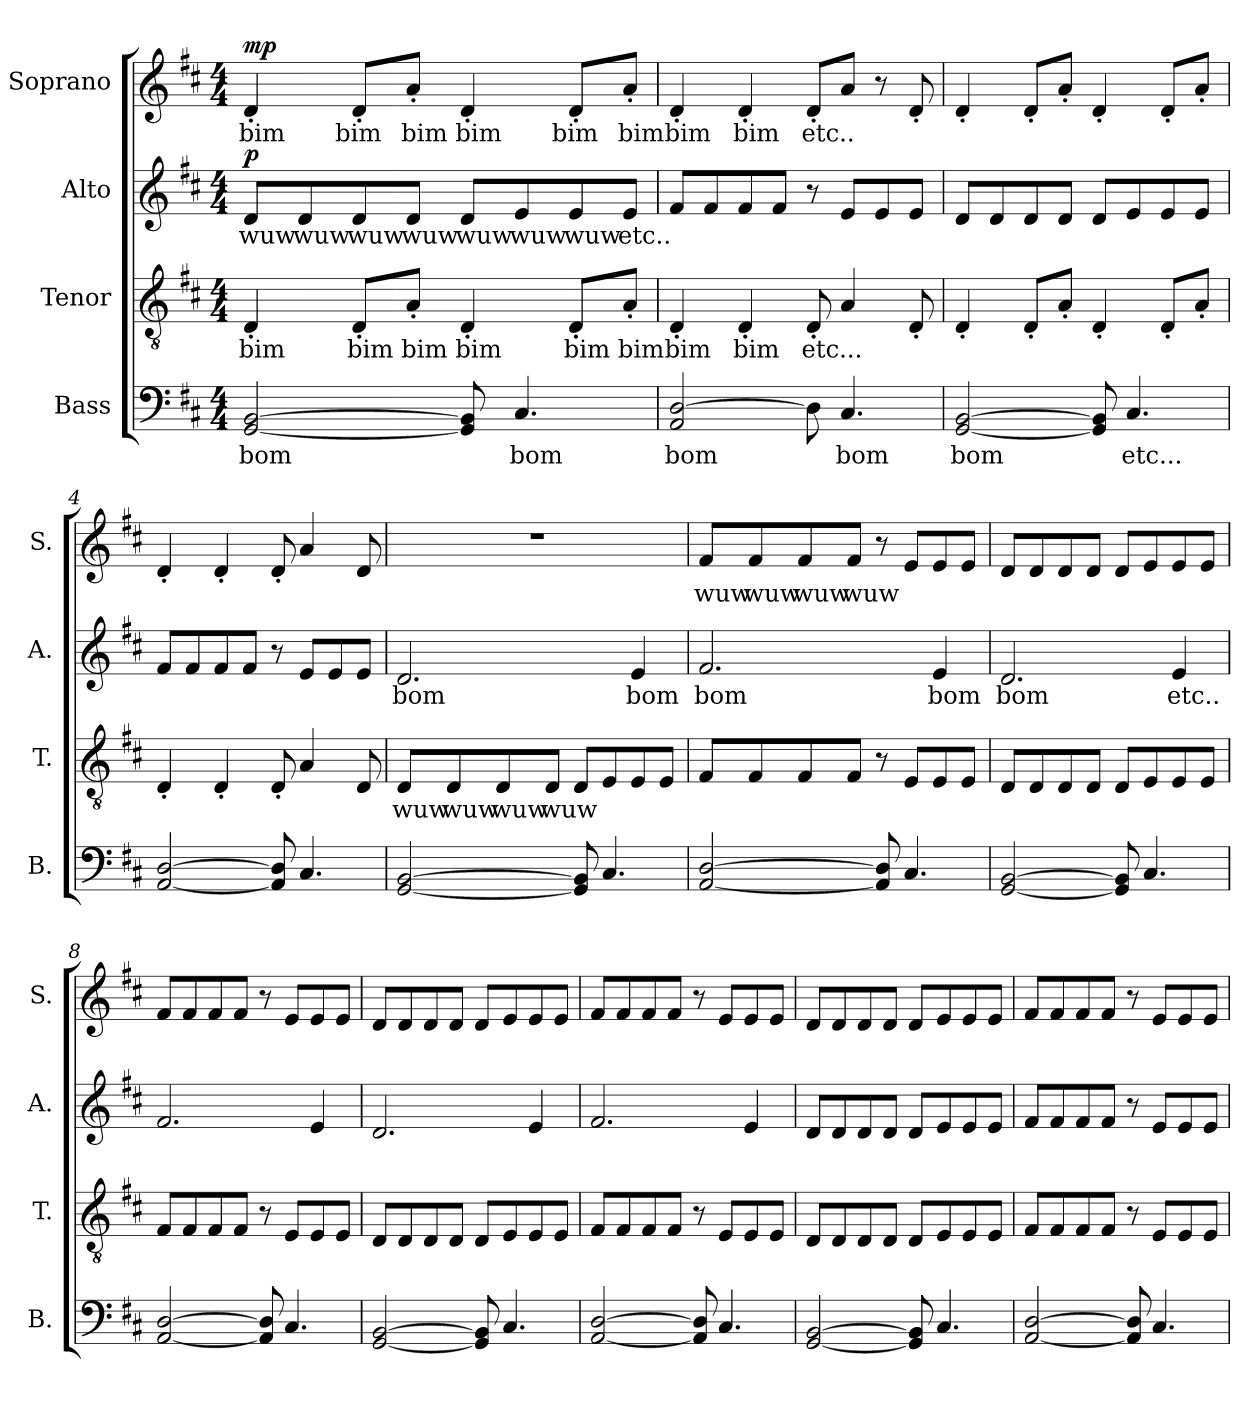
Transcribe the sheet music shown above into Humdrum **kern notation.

**kern	**text	**kern	**text	**kern	**text	**dynam	**kern	**text	**dynam
*part4	*part4	*part3	*part3	*part2	*part2	*part2	*part1	*part1	*part1
*staff4	*staff4	*staff3	*staff3	*staff2	*staff2	*staff2	*staff1	*staff1	*staff1
*I"Bass	*	*I"Tenor	*	*I"Alto	*	*	*I"Soprano	*	*
*I'B.	*	*I'T.	*	*I'A.	*	*	*I'S.	*	*
*clefF4	*	*clefGv2	*	*clefG2	*	*	*clefG2	*	*
*k[f#c#]	*	*k[f#c#]	*	*k[f#c#]	*	*	*k[f#c#]	*	*
*M4/4	*	*M4/4	*	*M4/4	*	*	*M4/4	*	*
=1	=1	=1	=1	=1	=1	=1	=1	=1	=1
!	!	!	!	!	!	!LO:DY:a	!	!	!LO:DY:a
[2GG/ [2BB/	bom	4D'/	bim	8d/L	wuw	p	4d'/	bim	mp
.	.	.	.	8d/	wuw	.	.	.	.
.	.	8D'/L	bim	8d/	wuw	.	8d'/L	bim	.
.	.	8A'/J	bim	8d/J	wuw	.	8a'/J	bim	.
8GG/] 8BB/]	.	4D'/	bim	8d/L	wuw	.	4d'/	bim	.
4.C#/	bom	.	.	8e/	wuw	.	.	.	.
.	.	8D'/L	bim	8e/	wuw	.	8d'/L	bim	.
.	.	8A'/J	bim	8e/J	etc..	.	8a'/J	bim	.
=2	=2	=2	=2	=2	=2	=2	=2	=2	=2
2AA/ [2D/	bom	4D'/	bim	8f#/L	.	.	4d'/	bim	.
.	.	.	.	8f#/	.	.	.	.	.
.	.	4D'/	bim	8f#/	.	.	4d'/	bim	.
.	.	.	.	8f#/J	.	.	.	.	.
8D\]	.	8D'/	etc...	8r	.	.	8d'/L	etc..	.
4.C#/	bom	4A/	.	8e/L	.	.	8a/J	.	.
.	.	.	.	8e/	.	.	8r	.	.
.	.	8D'/	.	8e/J	.	.	8d'/	.	.
=3	=3	=3	=3	=3	=3	=3	=3	=3	=3
[2GG/ [2BB/	bom	4D'/	.	8d/L	.	.	4d'/	.	.
.	.	.	.	8d/	.	.	.	.	.
.	.	8D'/L	.	8d/	.	.	8d'/L	.	.
.	.	8A'/J	.	8d/J	.	.	8a'/J	.	.
8GG/] 8BB/]	.	4D'/	.	8d/L	.	.	4d'/	.	.
4.C#/	etc...	.	.	8e/	.	.	.	.	.
.	.	8D'/L	.	8e/	.	.	8d'/L	.	.
.	.	8A'/J	.	8e/J	.	.	8a'/J	.	.
!!LO:LB:g=z
=4	=4	=4	=4	=4	=4	=4	=4	=4	=4
[2AA/ [2D/	.	4D'/	.	8f#/L	.	.	4d'/	.	.
.	.	.	.	8f#/	.	.	.	.	.
.	.	4D'/	.	8f#/	.	.	4d'/	.	.
.	.	.	.	8f#/J	.	.	.	.	.
8AA/] 8D/]	.	8D'/	.	8r	.	.	8d'/	.	.
4.C#/	.	4A/	.	8e/L	.	.	4a/	.	.
.	.	.	.	8e/	.	.	.	.	.
.	.	8D/	.	8e/J	.	.	8d/	.	.
=5	=5	=5	=5	=5	=5	=5	=5	=5	=5
[2GG/ [2BB/	.	8D/L	wuw	2.d/	bom	.	1r	.	.
.	.	8D/	wuw	.	.	.	.	.	.
.	.	8D/	wuw	.	.	.	.	.	.
.	.	8D/J	wuw	.	.	.	.	.	.
8GG/] 8BB/]	.	8D/L	.	.	.	.	.	.	.
4.C#/	.	8E/	.	.	.	.	.	.	.
.	.	8E/	.	4e/	bom	.	.	.	.
.	.	8E/J	.	.	.	.	.	.	.
=6	=6	=6	=6	=6	=6	=6	=6	=6	=6
[2AA/ [2D/	.	8F#/L	.	2.f#/	bom	.	8f#/L	wuw	.
.	.	8F#/	.	.	.	.	8f#/	wuw	.
.	.	8F#/	.	.	.	.	8f#/	wuw	.
.	.	8F#/J	.	.	.	.	8f#/J	wuw	.
8AA/] 8D/]	.	8r	.	.	.	.	8r	.	.
4.C#/	.	8E/L	.	.	.	.	8e/L	.	.
.	.	8E/	.	4e/	bom	.	8e/	.	.
.	.	8E/J	.	.	.	.	8e/J	.	.
!!LO:PB:g=z
=7	=7	=7	=7	=7	=7	=7	=7	=7	=7
[2GG/ [2BB/	.	8D/L	.	2.d/	bom	.	8d/L	.	.
.	.	8D/	.	.	.	.	8d/	.	.
.	.	8D/	.	.	.	.	8d/	.	.
.	.	8D/J	.	.	.	.	8d/J	.	.
8GG/] 8BB/]	.	8D/L	.	.	.	.	8d/L	.	.
4.C#/	.	8E/	.	.	.	.	8e/	.	.
.	.	8E/	.	4e/	etc..	.	8e/	.	.
.	.	8E/J	.	.	.	.	8e/J	.	.
=8	=8	=8	=8	=8	=8	=8	=8	=8	=8
[2AA/ [2D/	.	8F#/L	.	2.f#/	.	.	8f#/L	.	.
.	.	8F#/	.	.	.	.	8f#/	.	.
.	.	8F#/	.	.	.	.	8f#/	.	.
.	.	8F#/J	.	.	.	.	8f#/J	.	.
8AA/] 8D/]	.	8r	.	.	.	.	8r	.	.
4.C#/	.	8E/L	.	.	.	.	8e/L	.	.
.	.	8E/	.	4e/	.	.	8e/	.	.
.	.	8E/J	.	.	.	.	8e/J	.	.
=9	=9	=9	=9	=9	=9	=9	=9	=9	=9
[2GG/ [2BB/	.	8D/L	.	2.d/	.	.	8d/L	.	.
.	.	8D/	.	.	.	.	8d/	.	.
.	.	8D/	.	.	.	.	8d/	.	.
.	.	8D/J	.	.	.	.	8d/J	.	.
8GG/] 8BB/]	.	8D/L	.	.	.	.	8d/L	.	.
4.C#/	.	8E/	.	.	.	.	8e/	.	.
.	.	8E/	.	4e/	.	.	8e/	.	.
.	.	8E/J	.	.	.	.	8e/J	.	.
=10	=10	=10	=10	=10	=10	=10	=10	=10	=10
[2AA/ [2D/	.	8F#/L	.	2.f#/	.	.	8f#/L	.	.
.	.	8F#/	.	.	.	.	8f#/	.	.
.	.	8F#/	.	.	.	.	8f#/	.	.
.	.	8F#/J	.	.	.	.	8f#/J	.	.
8AA/] 8D/]	.	8r	.	.	.	.	8r	.	.
4.C#/	.	8E/L	.	.	.	.	8e/L	.	.
.	.	8E/	.	4e/	.	.	8e/	.	.
.	.	8E/J	.	.	.	.	8e/J	.	.
=11	=11	=11	=11	=11	=11	=11	=11	=11	=11
[2GG/ [2BB/	.	8D/L	.	8d/L	.	.	8d/L	.	.
.	.	8D/	.	8d/	.	.	8d/	.	.
.	.	8D/	.	8d/	.	.	8d/	.	.
.	.	8D/J	.	8d/J	.	.	8d/J	.	.
8GG/] 8BB/]	.	8D/L	.	8d/L	.	.	8d/L	.	.
4.C#/	.	8E/	.	8e/	.	.	8e/	.	.
.	.	8E/	.	8e/	.	.	8e/	.	.
.	.	8E/J	.	8e/J	.	.	8e/J	.	.
!!LO:LB:g=z
=12	=12	=12	=12	=12	=12	=12	=12	=12	=12
[2AA/ [2D/	.	8F#/L	.	8f#/L	.	.	8f#/L	.	.
.	.	8F#/	.	8f#/	.	.	8f#/	.	.
.	.	8F#/	.	8f#/	.	.	8f#/	.	.
.	.	8F#/J	.	8f#/J	.	.	8f#/J	.	.
8AA/] 8D/]	.	8r	.	8r	.	.	8r	.	.
4.C#/	.	8E/L	.	8e/L	.	.	8e/L	.	.
.	.	8E/	.	8e/	.	.	8e/	.	.
.	.	8E/J	.	8e/J	.	.	8e/J	.	.
=	=	=	=	=	=	=	=	=	=
*-	*-	*-	*-	*-	*-	*-	*-	*-	*-
